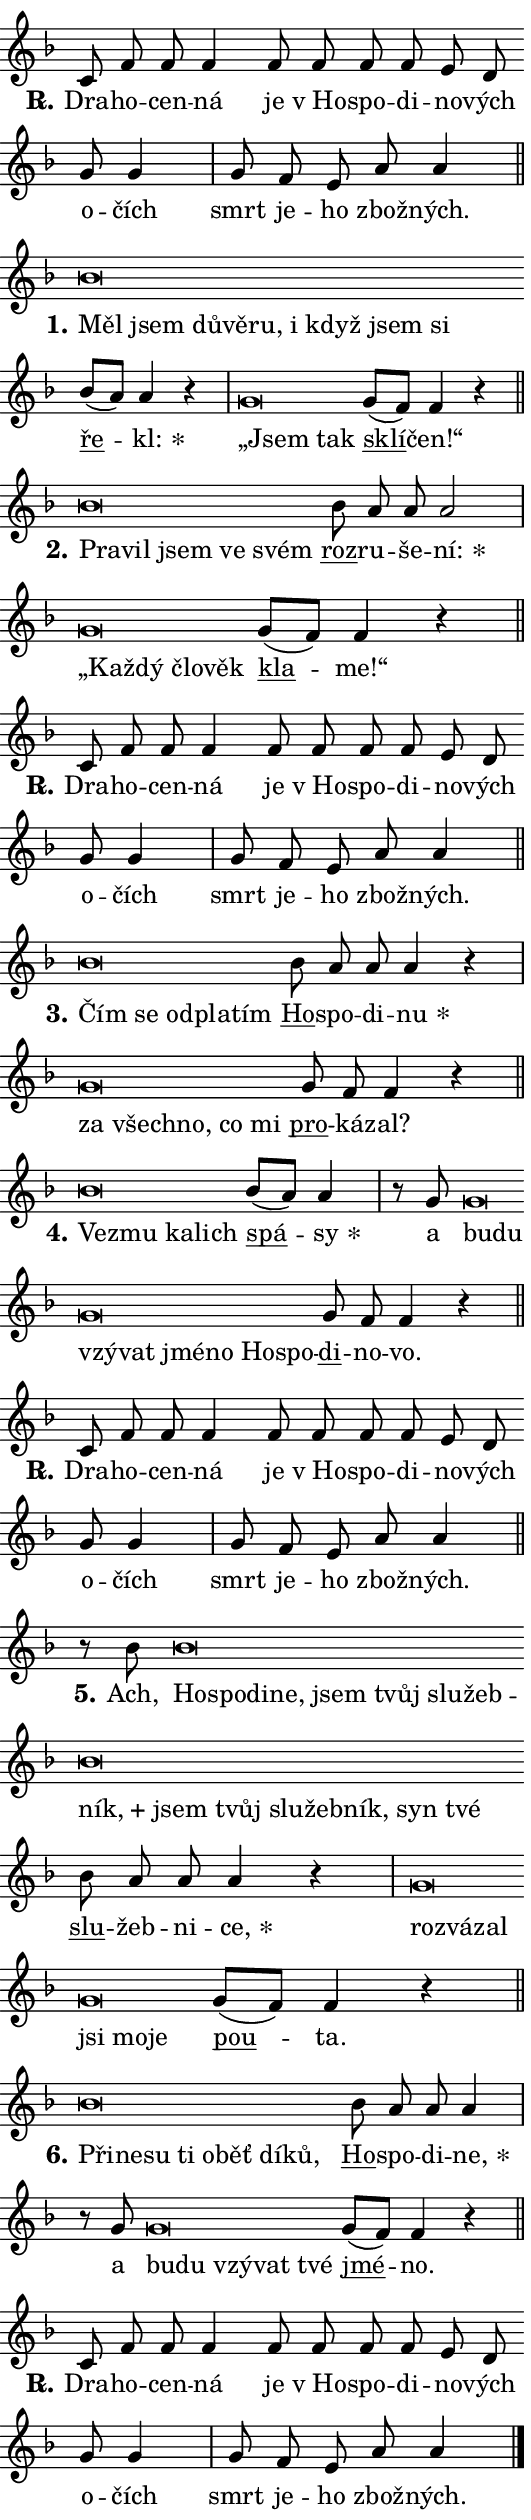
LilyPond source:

\version "2.24.0"
\header { tagline = "" }
\paper {
  indent = 0\cm
  top-margin = 0\cm
  right-margin = 0.13\cm % to fit lyric hyphens
  bottom-margin = 0\cm
  left-margin = 0\cm
  paper-width = 9\cm
  page-breaking = #ly:one-page-breaking
  system-system-spacing.basic-distance = #11
  score-system-spacing.basic-distance = #11
  ragged-last = ##f
}


%% Author: Thomas Morley
%% https://lists.gnu.org/archive/html/lilypond-user/2020-05/msg00002.html
#(define (line-position grob)
"Returns position of @var[grob} in current system:
   @code{'start}, if at first time-step
   @code{'end}, if at last time-step
   @code{'middle} otherwise
"
  (let* ((col (ly:item-get-column grob))
         (ln (ly:grob-object col 'left-neighbor))
         (rn (ly:grob-object col 'right-neighbor))
         (col-to-check-left (if (ly:grob? ln) ln col))
         (col-to-check-right (if (ly:grob? rn) rn col))
         (break-dir-left
           (and
             (ly:grob-property col-to-check-left 'non-musical #f)
             (ly:item-break-dir col-to-check-left)))
         (break-dir-right
           (and
             (ly:grob-property col-to-check-right 'non-musical #f)
             (ly:item-break-dir col-to-check-right))))
        (cond ((eqv? 1 break-dir-left) 'start)
              ((eqv? -1 break-dir-right) 'end)
              (else 'middle))))

#(define (tranparent-at-line-position vctor)
  (lambda (grob)
  "Relying on @code{line-position} select the relevant enry from @var{vctor}.
Used to determine transparency,"
    (case (line-position grob)
      ((end) (not (vector-ref vctor 0)))
      ((middle) (not (vector-ref vctor 1)))
      ((start) (not (vector-ref vctor 2))))))

noteHeadBreakVisibility =
#(define-music-function (break-visibility)(vector?)
"Makes @code{NoteHead}s transparent relying on @var{break-visibility}"
#{
  \override NoteHead.transparent =
    #(tranparent-at-line-position break-visibility)
#})

#(define delete-ledgers-for-transparent-note-heads
  (lambda (grob)
    "Reads whether a @code{NoteHead} is transparent.
If so this @code{NoteHead} is removed from @code{'note-heads} from
@var{grob}, which is supposed to be @code{LedgerLineSpanner}.
As a result ledgers are not printed for this @code{NoteHead}"
    (let* ((nhds-array (ly:grob-object grob 'note-heads))
           (nhds-list
             (if (ly:grob-array? nhds-array)
                 (ly:grob-array->list nhds-array)
                 '()))
           ;; Relies on the transparent-property being done before
           ;; Staff.LedgerLineSpanner.after-line-breaking is executed.
           ;; This is fragile ...
           (to-keep
             (remove
               (lambda (nhd)
                 (ly:grob-property nhd 'transparent #f))
               nhds-list)))
      ;; TODO find a better method to iterate over grob-arrays, similiar
      ;; to filter/remove etc for lists
      ;; For now rebuilt from scratch
      (set! (ly:grob-object grob 'note-heads)  '())
      (for-each
        (lambda (nhd)
          (ly:pointer-group-interface::add-grob grob 'note-heads nhd))
        to-keep))))

squashNotes = {
  \override NoteHead.X-extent = #'(-0.2 . 0.2)
  \override NoteHead.Y-extent = #'(-0.75 . 0)
  \override NoteHead.stencil =
    #(lambda (grob)
       (let ((pos (ly:grob-property grob 'staff-position)))
         (begin
           (if (< pos -7) (display "ERROR: Lower brevis then expected\n") (display ""))
           (if (<= pos -6) ly:text-interface::print ly:note-head::print))))
}
unSquashNotes = {
  \revert NoteHead.X-extent
  \revert NoteHead.Y-extent
  \revert NoteHead.stencil
}

hideNotes = \noteHeadBreakVisibility #begin-of-line-visible
unHideNotes = \noteHeadBreakVisibility #all-visible

% work-around for resetting accidentals
% https://lilypond.org/doc/v2.23/Documentation/notation/displaying-rhythms#unmetered-music
cadenzaMeasure = {
  \cadenzaOff
  \partial 1024 s1024
  \cadenzaOn
}

#(define-markup-command (accent layout props text) (markup?)
  "Underline accented syllable"
  (interpret-markup layout props
    #{\markup \override #'(offset . 4.3) \underline { #text }#}))

responsum = \markup \concat {
  "R" \hspace #-1.05 \path #0.1 #'((moveto 0 0.07) (lineto 0.9 0.8)) \hspace #0.05 "."
}

spaceSize = #0.6828661417322834 % exact space size for TeX Gyre Schola

\layout {
  \context {
    \Staff
    \remove "Time_signature_engraver"
    \override LedgerLineSpanner.after-line-breaking = #delete-ledgers-for-transparent-note-heads
  }
  \context {
    \Lyrics {
      \override LyricSpace.minimum-distance = \spaceSize
      \override LyricText.font-name = #"TeX Gyre Schola"
      \override LyricText.font-size = 1
      \override StanzaNumber.font-name = #"TeX Gyre Schola Bold"
      \override StanzaNumber.font-size = 1
    }
  }
  \context {
    \Score 
    \override NoteHead.text =
      #(lambda (grob) 
        (let ((pos (ly:grob-property grob 'staff-position)))
          #{\markup {
            \combine
              \halign #-0.55 \raise #(if (= pos -6) 0 0.5) \override #'(thickness . 2) \draw-line #'(3.2 . 0)
              \musicglyph "noteheads.sM1"
          }#}))
  }
}

% magnetic-lyrics.ily
%
%   written by
%     Jean Abou Samra <jean@abou-samra.fr>
%     Werner Lemberg <wl@gnu.org>
%
%   adapted by
%     Jiri Hon <jiri.hon@gmail.com>
%
% Version 2022-Apr-15

% https://www.mail-archive.com/lilypond-user@gnu.org/msg149350.html

#(define (Left_hyphen_pointer_engraver context)
   "Collect syllable-hyphen-syllable occurrences in lyrics and store
them in properties.  This engraver only looks to the left.  For
example, if the lyrics input is @code{foo -- bar}, it does the
following.

@itemize @bullet
@item
Set the @code{text} property of the @code{LyricHyphen} grob between
@q{foo} and @q{bar} to @code{foo}.

@item
Set the @code{left-hyphen} property of the @code{LyricText} grob with
text @q{foo} to the @code{LyricHyphen} grob between @q{foo} and
@q{bar}.
@end itemize

Use this auxiliary engraver in combination with the
@code{lyric-@/text::@/apply-@/magnetic-@/offset!} hook."
   (let ((hyphen #f)
         (text #f))
     (make-engraver
      (acknowledgers
       ((lyric-syllable-interface engraver grob source-engraver)
        (set! text grob)))
      (end-acknowledgers
       ((lyric-hyphen-interface engraver grob source-engraver)
        ;(when (not (grob::has-interface grob 'lyric-space-interface))
          (set! hyphen grob)));)
      ((stop-translation-timestep engraver)
       (when (and text hyphen)
         (ly:grob-set-object! text 'left-hyphen hyphen))
       (set! text #f)
       (set! hyphen #f)))))

#(define (lyric-text::apply-magnetic-offset! grob)
   "If the space between two syllables is less than the value in
property @code{LyricText@/.details@/.squash-threshold}, move the right
syllable to the left so that it gets concatenated with the left
syllable.

Use this function as a hook for
@code{LyricText@/.after-@/line-@/breaking} if the
@code{Left_@/hyphen_@/pointer_@/engraver} is active."
   (let ((hyphen (ly:grob-object grob 'left-hyphen #f)))
     (when hyphen
       (let ((left-text (ly:spanner-bound hyphen LEFT)))
         (when (grob::has-interface left-text 'lyric-syllable-interface)
           (let* ((common (ly:grob-common-refpoint grob left-text X))
                  (this-x-ext (ly:grob-extent grob common X))
                  (left-x-ext
                   (begin
                     ;; Trigger magnetism for left-text.
                     (ly:grob-property left-text 'after-line-breaking)
                     (ly:grob-extent left-text common X)))
                  ;; `delta` is the gap width between two syllables.
                  (delta (- (interval-start this-x-ext)
                            (interval-end left-x-ext)))
                  (details (ly:grob-property grob 'details))
                  (threshold (assoc-get 'squash-threshold details 0.2)))
             (when (< delta threshold)
               (let* (;; We have to manipulate the input text so that
                      ;; ligatures crossing syllable boundaries are not
                      ;; disabled.  For languages based on the Latin
                      ;; script this is essentially a beautification.
                      ;; However, for non-Western scripts it can be a
                      ;; necessity.
                      (lt (ly:grob-property left-text 'text))
                      (rt (ly:grob-property grob 'text))
                      (is-space (grob::has-interface hyphen 'lyric-space-interface))
                      (space (if is-space " " ""))
                      (extra-delta (if is-space spaceSize 0))
                      ;; Append new syllable.
                      (ltrt-space (if (and (string? lt) (string? rt))
                                (string-append lt space rt)
                                (make-concat-markup (list lt space rt))))
                      ;; Right-align `ltrt` to the right side.
                      (ltrt-space-markup (grob-interpret-markup
                               grob
                               (make-translate-markup
                                (cons (interval-length this-x-ext) 0)
                                (make-right-align-markup ltrt-space)))))
                 (begin
                   ;; Don't print `left-text`.
                   (ly:grob-set-property! left-text 'stencil #f)
                   ;; Set text and stencil (which holds all collected
                   ;; syllables so far) and shift it to the left.
                   (ly:grob-set-property! grob 'text ltrt-space)
                   (ly:grob-set-property! grob 'stencil ltrt-space-markup)
                   (ly:grob-translate-axis! grob (- (- delta extra-delta)) X))))))))))


#(define (lyric-hyphen::displace-bounds-first grob)
   ;; Make very sure this callback isn't triggered too early.
   (let ((left (ly:spanner-bound grob LEFT))
         (right (ly:spanner-bound grob RIGHT)))
     (ly:grob-property left 'after-line-breaking)
     (ly:grob-property right 'after-line-breaking)
     (ly:lyric-hyphen::print grob)))

squashThreshold = #0.4

\layout {
  \context {
    \Lyrics
    \consists #Left_hyphen_pointer_engraver
    \override LyricText.after-line-breaking =
      #lyric-text::apply-magnetic-offset!
    \override LyricHyphen.stencil = #lyric-hyphen::displace-bounds-first
    \override LyricText.details.squash-threshold = \squashThreshold
    \override LyricHyphen.minimum-distance = 0
    \override LyricHyphen.minimum-length = \squashThreshold
  }
}

squashText = \override LyricText.details.squash-threshold = 9999
unSquashText = \override LyricText.details.squash-threshold = \squashThreshold

leftText = \override LyricText.self-alignment-X = #LEFT
unLeftText = \revert LyricText.self-alignment-X

starOffset = #(lambda (grob) 
                (let ((x_offset (ly:self-alignment-interface::aligned-on-x-parent grob)))
                  (if (= x_offset 0) 0 (+ x_offset 1.2))))

star = #(define-music-function (syllable)(string?)
"Append star separator at the end of a syllable"
#{
  \once \override LyricText.X-offset = #starOffset
  \lyricmode { \markup {
    #syllable
    \override #'((font-name . "TeX Gyre Schola Bold")) \hspace #0.2 \lower #0.65 \larger "*"
  } }
#})

starAccent = #(define-music-function (syllable)(string?)
"Append star separator at the end of a syllable and make accent"
#{
  \once \override LyricText.X-offset = #starOffset
  \lyricmode { \markup {
    \accent #syllable
    \override #'((font-name . "TeX Gyre Schola Bold")) \hspace #0.2 \lower #0.65 \larger "*"
  } }
#})

breath = #(define-music-function (syllable)(string?)
"Append breathing indicator at the end of a syllable"
#{
  \lyricmode { \markup { #syllable "+" } }
#})

optionalBreath = #(define-music-function (syllable)(string?)
"Append optional breathing indicator at the end of a syllable"
#{
  \lyricmode { \markup { #syllable "(+)" } }
#})


\score {
    <<
        \new Voice = "melody" { \cadenzaOn \key f \major \relative { c'8 f f f4 f8 \bar "" f f \bar "" f e d \bar "" g g4 \cadenzaMeasure \bar "|" g8 f e a a4 \cadenzaMeasure \bar "||" \break } }
        \new Lyrics \lyricsto "melody" { \lyricmode { \set stanza = \responsum
Dra -- ho -- cen -- ná je "v Ho" -- spo -- di -- no -- vých o -- čích smrt je -- ho zbož -- ných. } }
    >>
    \layout {}
}

\score {
    <<
        \new Voice = "melody" { \cadenzaOn \key f \major \relative { \squashNotes bes'\breve*1/16 \hideNotes \breve*1/16 \bar "" \breve*1/16 \bar "" \breve*1/16 \bar "" \breve*1/16 \bar "" \breve*1/16 \bar "" \breve*1/16 \bar "" \breve*1/16 \breve*1/16 \bar "" \unHideNotes \unSquashNotes \bar "" bes8[( a)] a4 r \cadenzaMeasure \bar "|" \squashNotes g\breve*1/16 \hideNotes \breve*1/16 \bar "" \unHideNotes \unSquashNotes \bar "" g8[( f)] f4 r \cadenzaMeasure \bar "||" \break } }
        \new Lyrics \lyricsto "melody" { \lyricmode { \set stanza = "1."
\leftText Měl \squashText jsem dů -- vě -- ru, i když jsem si \unLeftText \unSquashText \markup \accent ře -- \star kl: \leftText „Jsem \squashText tak \unLeftText \unSquashText \markup \accent sklí -- čen!“ } }
    >>
    \layout {}
}

\score {
    <<
        \new Voice = "melody" { \cadenzaOn \key f \major \relative { \squashNotes bes'\breve*1/16 \hideNotes \breve*1/16 \bar "" \breve*1/16 \bar "" \breve*1/16 \breve*1/16 \bar "" \unHideNotes \unSquashNotes \bar "" bes8 a a a2 \cadenzaMeasure \bar "|" \squashNotes g\breve*1/16 \hideNotes \breve*1/16 \bar "" \breve*1/16 \breve*1/16 \bar "" \unHideNotes \unSquashNotes \bar "" g8[( f)] f4 r \cadenzaMeasure \bar "||" \break } }
        \new Lyrics \lyricsto "melody" { \lyricmode { \set stanza = "2."
\leftText Pra -- \squashText vil jsem ve svém \unLeftText \unSquashText \markup \accent roz -- ru -- še -- \star ní: \leftText „Kaž -- \squashText dý člo -- věk \unLeftText \unSquashText \markup \accent kla -- me!“ } }
    >>
    \layout {}
}

\score {
    <<
        \new Voice = "melody" { \cadenzaOn \key f \major \relative { c'8 f f f4 f8 \bar "" f f \bar "" f e d \bar "" g g4 \cadenzaMeasure \bar "|" g8 f e a a4 \cadenzaMeasure \bar "||" \break } }
        \new Lyrics \lyricsto "melody" { \lyricmode { \set stanza = \responsum
Dra -- ho -- cen -- ná je "v Ho" -- spo -- di -- no -- vých o -- čích smrt je -- ho zbož -- ných. } }
    >>
    \layout {}
}

\score {
    <<
        \new Voice = "melody" { \cadenzaOn \key f \major \relative { \squashNotes bes'\breve*1/16 \hideNotes \breve*1/16 \bar "" \breve*1/16 \bar "" \breve*1/16 \breve*1/16 \bar "" \unHideNotes \unSquashNotes \bar "" bes8 a a a4 r \cadenzaMeasure \bar "|" \squashNotes g\breve*1/16 \hideNotes \breve*1/16 \bar "" \breve*1/16 \bar "" \breve*1/16 \breve*1/16 \bar "" \unHideNotes \unSquashNotes \bar "" g8 f f4 r \cadenzaMeasure \bar "||" \break } }
        \new Lyrics \lyricsto "melody" { \lyricmode { \set stanza = "3."
\leftText Čím \squashText se od -- pla -- tím \unLeftText \unSquashText \markup \accent Ho -- spo -- di -- \star nu \leftText za \squashText všech -- no, co mi \unLeftText \unSquashText \markup \accent pro -- ká -- zal? } }
    >>
    \layout {}
}

\score {
    <<
        \new Voice = "melody" { \cadenzaOn \key f \major \relative { \squashNotes bes'\breve*1/16 \hideNotes \breve*1/16 \bar "" \breve*1/16 \breve*1/16 \bar "" \unHideNotes \unSquashNotes \bar "" bes8[( a)] a4 \cadenzaMeasure \bar "|" r8 g8 \squashNotes g\breve*1/16 \hideNotes \breve*1/16 \bar "" \breve*1/16 \bar "" \breve*1/16 \bar "" \breve*1/16 \bar "" \breve*1/16 \bar "" \breve*1/16 \breve*1/16 \bar "" \unHideNotes \unSquashNotes \bar "" g8 f f4 r \cadenzaMeasure \bar "||" \break } }
        \new Lyrics \lyricsto "melody" { \lyricmode { \set stanza = "4."
\leftText Ve -- \squashText zmu ka -- lich \unLeftText \unSquashText \markup \accent spá -- \star sy a \leftText bu -- \squashText du vzý -- vat jmé -- no Ho -- spo -- \unLeftText \unSquashText \markup \accent di -- no -- vo. } }
    >>
    \layout {}
}

\score {
    <<
        \new Voice = "melody" { \cadenzaOn \key f \major \relative { c'8 f f f4 f8 \bar "" f f \bar "" f e d \bar "" g g4 \cadenzaMeasure \bar "|" g8 f e a a4 \cadenzaMeasure \bar "||" \break } }
        \new Lyrics \lyricsto "melody" { \lyricmode { \set stanza = \responsum
Dra -- ho -- cen -- ná je "v Ho" -- spo -- di -- no -- vých o -- čích smrt je -- ho zbož -- ných. } }
    >>
    \layout {}
}

\score {
    <<
        \new Voice = "melody" { \cadenzaOn \key f \major \relative { r8 bes'8 \squashNotes bes\breve*1/16 \hideNotes \breve*1/16 \bar "" \breve*1/16 \bar "" \breve*1/16 \bar "" \breve*1/16 \bar "" \breve*1/16 \bar "" \breve*1/16 \bar "" \breve*1/16 \bar "" \breve*1/16 \bar "" \breve*1/16 \bar "" \breve*1/16 \bar "" \breve*1/16 \bar "" \breve*1/16 \bar "" \breve*1/16 \bar "" \breve*1/16 \breve*1/16 \bar "" \unHideNotes \unSquashNotes \bar "" bes8 a a a4 r \cadenzaMeasure \bar "|" \squashNotes g\breve*1/16 \hideNotes \breve*1/16 \bar "" \breve*1/16 \bar "" \breve*1/16 \bar "" \breve*1/16 \breve*1/16 \bar "" \unHideNotes \unSquashNotes \bar "" g8[( f)] f4 r \cadenzaMeasure \bar "||" \break } }
        \new Lyrics \lyricsto "melody" { \lyricmode { \set stanza = "5."
Ach, \leftText Ho -- \squashText spo -- di -- ne, jsem tvůj slu -- žeb -- \breath "ník," jsem tvůj slu -- žeb -- ník, syn tvé \unLeftText \unSquashText \markup \accent slu -- žeb -- ni -- \star ce, \leftText roz -- \squashText vá -- zal jsi mo -- je \unLeftText \unSquashText \markup \accent pou -- ta. } }
    >>
    \layout {}
}

\score {
    <<
        \new Voice = "melody" { \cadenzaOn \key f \major \relative { \squashNotes bes'\breve*1/16 \hideNotes \breve*1/16 \bar "" \breve*1/16 \bar "" \breve*1/16 \bar "" \breve*1/16 \bar "" \breve*1/16 \bar "" \breve*1/16 \breve*1/16 \bar "" \unHideNotes \unSquashNotes \bar "" bes8 a a a4 \cadenzaMeasure \bar "|" r8 g8 \squashNotes g\breve*1/16 \hideNotes \breve*1/16 \bar "" \breve*1/16 \bar "" \breve*1/16 \breve*1/16 \bar "" \unHideNotes \unSquashNotes \bar "" g8[( f)] f4 r \cadenzaMeasure \bar "||" \break } }
        \new Lyrics \lyricsto "melody" { \lyricmode { \set stanza = "6."
\leftText Při -- \squashText ne -- su ti o -- běť dí -- ků, \unLeftText \unSquashText \markup \accent Ho -- spo -- di -- \star ne, a \leftText bu -- \squashText du vzý -- vat tvé \unLeftText \unSquashText \markup \accent jmé -- no. } }
    >>
    \layout {}
}

\score {
    <<
        \new Voice = "melody" { \cadenzaOn \key f \major \relative { c'8 f f f4 f8 \bar "" f f \bar "" f e d \bar "" g g4 \cadenzaMeasure \bar "|" g8 f e a a4 \cadenzaMeasure \bar "||" \break } \bar "|." }
        \new Lyrics \lyricsto "melody" { \lyricmode { \set stanza = \responsum
Dra -- ho -- cen -- ná je "v Ho" -- spo -- di -- no -- vých o -- čích smrt je -- ho zbož -- ných. } }
    >>
    \layout {}
}
